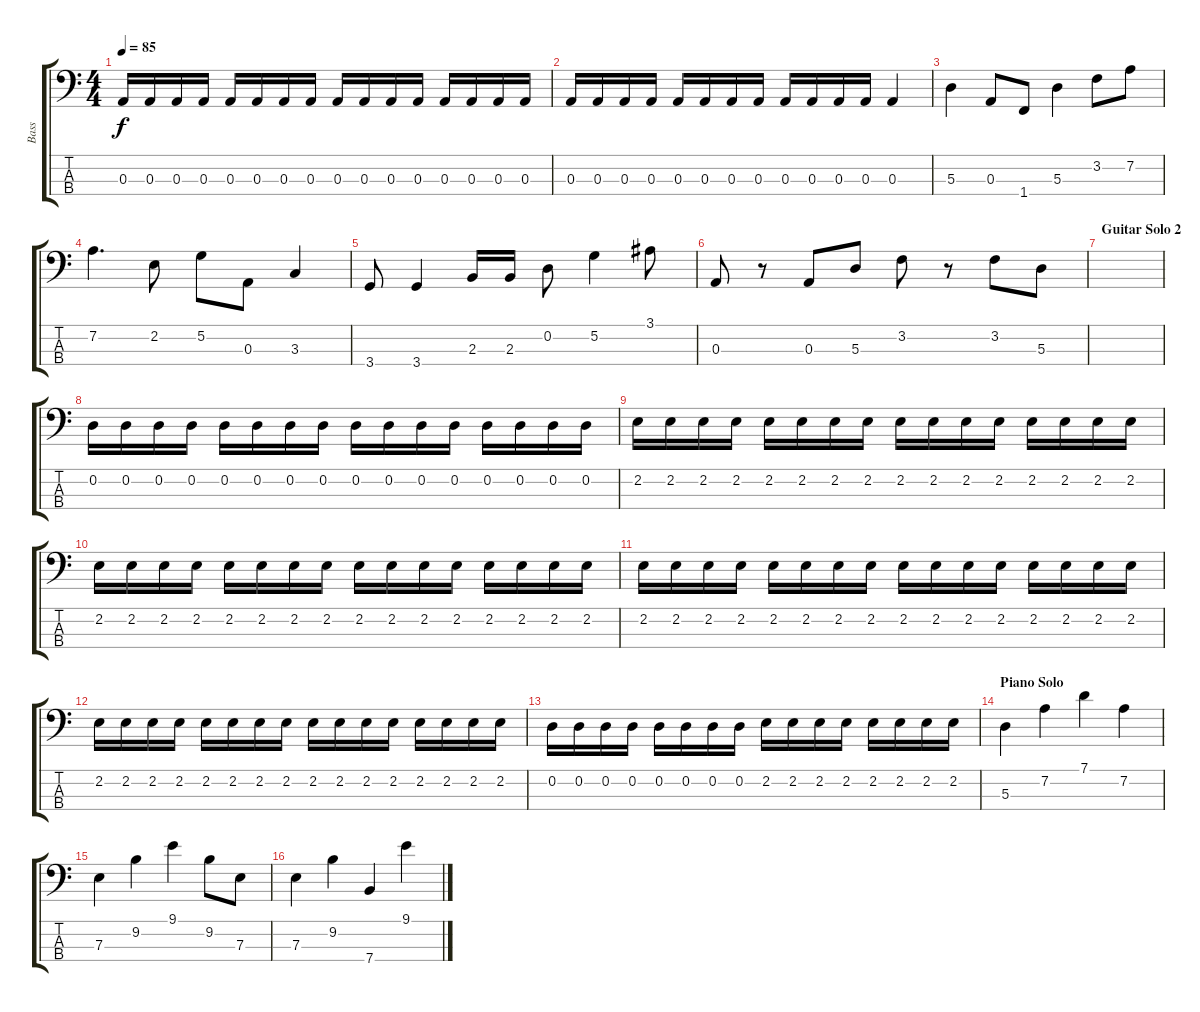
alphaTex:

\track ("Bass" "Bass") {instrument electricbassfinger}
\staff {score tabs}
\tuning (G2 D2 A1 E1) {hide}
\ts (4 4)
\tempo 85
\clef f4
\ks c
0.3.16{dy f} 0.3.16 0.3.16 0.3.16 0.3.16 0.3.16 0.3.16 0.3.16 0.3.16 0.3.16 0.3.16 0.3.16 0.3.16 0.3.16 0.3.16 0.3.16 |
0.3.16 0.3.16 0.3.16 0.3.16 0.3.16 0.3.16 0.3.16 0.3.16 0.3.16 0.3.16 0.3.16 0.3.16 0.3.4 |
5.3.4 0.3.8 1.4.8 5.3.4 3.2.8 7.2.8 |
7.2.4{d} 2.2.8 5.2.8 0.3.8 3.3.4 |
3.4.8 3.4.4 2.3.16 2.3.16 0.2.8 5.2.4 3.1.8 |
0.3.8 r.8 0.3.8 5.3.8 3.2.8 r.8 3.2.8 5.3.8 |
\section ("" "Guitar Solo 2")
|
0.2.16 0.2.16 0.2.16 0.2.16 0.2.16 0.2.16 0.2.16 0.2.16 0.2.16 0.2.16 0.2.16 0.2.16 0.2.16 0.2.16 0.2.16 0.2.16 |
2.2.16 2.2.16 2.2.16 2.2.16 2.2.16 2.2.16 2.2.16 2.2.16 2.2.16 2.2.16 2.2.16 2.2.16 2.2.16 2.2.16 2.2.16 2.2.16 |
2.2.16 2.2.16 2.2.16 2.2.16 2.2.16 2.2.16 2.2.16 2.2.16 2.2.16 2.2.16 2.2.16 2.2.16 2.2.16 2.2.16 2.2.16 2.2.16 |
2.2.16 2.2.16 2.2.16 2.2.16 2.2.16 2.2.16 2.2.16 2.2.16 2.2.16 2.2.16 2.2.16 2.2.16 2.2.16 2.2.16 2.2.16 2.2.16 |
2.2.16 2.2.16 2.2.16 2.2.16 2.2.16 2.2.16 2.2.16 2.2.16 2.2.16 2.2.16 2.2.16 2.2.16 2.2.16 2.2.16 2.2.16 2.2.16 |
0.2.16 0.2.16 0.2.16 0.2.16 0.2.16 0.2.16 0.2.16 0.2.16 2.2.16 2.2.16 2.2.16 2.2.16 2.2.16 2.2.16 2.2.16 2.2.16 |
\section ("" "Piano Solo")
5.3.4 7.2.4 7.1.4 7.2.4 |
7.3.4 9.2.4 9.1.4 9.2.8 7.3.8 |
7.3.4 9.2.4 7.4.4 9.1.4
